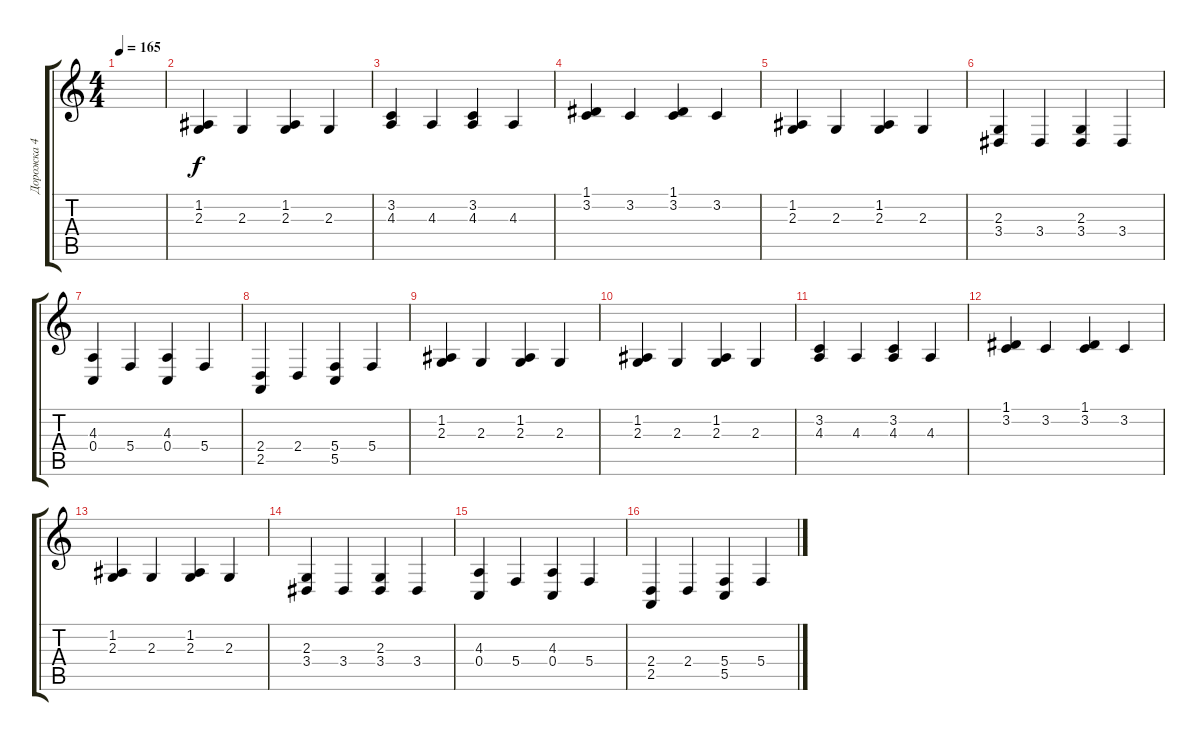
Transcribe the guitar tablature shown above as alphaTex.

\track ("Дорожка 4" "Дорожка 4") {instrument acousticgrandpiano}
\staff {score tabs}
\tuning (D4 A3 F3 C3 G2 D2) {hide}
\ts (4 4)
\tempo 165
\clef g2
\ks c
|
(1.2 2.3).4 2.3.4 (1.2 2.3).4 2.3.4 |
(3.2 4.3).4 4.3.4 (3.2 4.3).4 4.3.4 |
(1.1 3.2).4 3.2.4 (1.1 3.2).4 3.2.4 |
(1.2 2.3).4 2.3.4 (1.2 2.3).4 2.3.4 |
(2.3 3.4).4 3.4.4 (2.3 3.4).4 3.4.4 |
(4.3 0.4).4 5.4.4 (4.3 0.4).4 5.4.4 |
(2.4 2.5).4 2.4.4 (5.4 5.5).4 5.4.4 |
(1.2 2.3).4 2.3.4 (1.2 2.3).4 2.3.4 |
(1.2 2.3).4 2.3.4 (1.2 2.3).4 2.3.4 |
(3.2 4.3).4 4.3.4 (3.2 4.3).4 4.3.4 |
(1.1 3.2).4 3.2.4 (1.1 3.2).4 3.2.4 |
(1.2 2.3).4 2.3.4 (1.2 2.3).4 2.3.4 |
(2.3 3.4).4 3.4.4 (2.3 3.4).4 3.4.4 |
(4.3 0.4).4 5.4.4 (4.3 0.4).4 5.4.4 |
(2.4 2.5).4 2.4.4 (5.4 5.5).4 5.4.4
